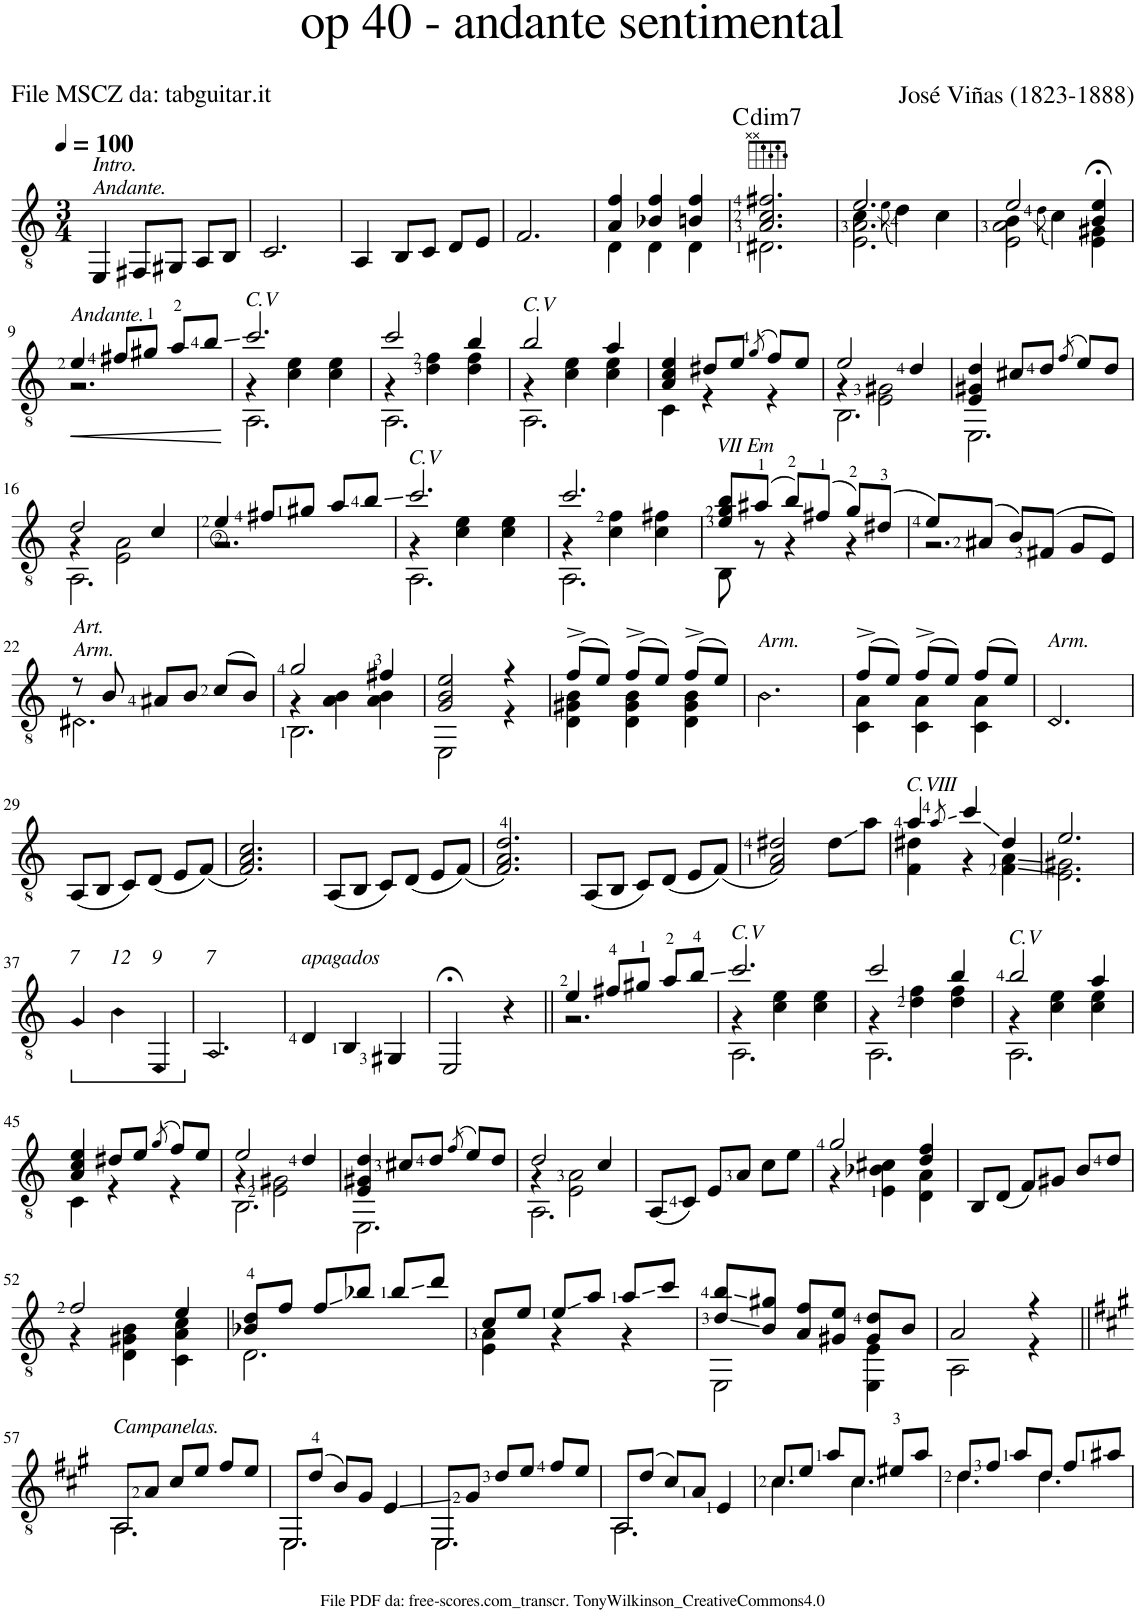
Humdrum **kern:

**kern	**dynam	**harte
*part1	*part1	*part1
*staff1	*staff1	*
*I"Guitar	*	*
*I'Guit.	*	*
*clefGv2	*	*
*k[]	*	*
*M3/4	*	*
*MM100	*	*
=1	=1	=1
!LO:TX:a:i:t=Intro.	!	!
!LO:TX:a:t=Andante.	!	!
4EE/	.	.
8FF#X/L	.	.
8GG#X/J	.	.
8AA/L	.	.
8BB/J	.	.
=2	=2	=2
2.C/	.	.
=3	=3	=3
4AA/	.	.
8BB/L	.	.
8C/J	.	.
8D/L	.	.
8E/J	.	.
=4	=4	=4
2.F/	.	.
=5	=5	=5
*^	*	*
4A/ 4f/	4D\	.	.
4B-X/ 4f/	4D\	.	.
4Bn/ 4f/	4D\	.	.
=6	=6	=6	=6
!	!	!	!LO:H:kt=dim7
2.A/ 2.c/ 2.f#X/	2.D#X\	.	C:dim7
=7	=7	=7	=7
*	*^	*	*
2.e/	4c\	2.E\ 2.A\	.	.
.	(8qe\	.	.	.
.	4d\)	.	.	.
.	4c\	.	.	.
=8	=8	=8	=8	=8
2e/	4B\	2E\ 2A\	.	.
.	(8qd\	.	.	.
.	4c\)	.	.	.
4B/;< 4e/;<	4ryy	4E\ 4G#X\	.	.
!!LO:LB:g=z	!!	!!
=9	=9	=9	=9	=9
!LO:TX:a:i:t=Andante.	!	!	!	!
!	!	!	!LO:HP:b	!
*	*v	*v	*	*
4e/	2.r	<	.
8f#X/L	.	.	.
8g#X/J	.	.	.
8a/L	.	.	.
8b/J	.	.	.
*v	*v	*	*
.	[	.
=10	=10	=10
*^	*	*
*	*^	*	*
!LO:TX:a:i:t=C.V	!	!	!	!
2.cc/	4r	2.AA\	.	.
.	4c\ 4e\	.	.	.
.	4c\ 4e\	.	.	.
=11	=11	=11	=11	=11
2cc/	4r	2.AA\	.	.
.	4d\ 4f\	.	.	.
4b/	4d\ 4f\	.	.	.
=12	=12	=12	=12	=12
!LO:TX:a:i:t=C.V	!	!	!	!
2b/	4r	2.AA\	.	.
.	4c\ 4e\	.	.	.
4a/	4c\ 4e\	.	.	.
*	*v	*v	*	*
=13	=13	=13	=13
4A/ 4c/ 4e/	4C\	.	.
8d#X/L	4r	.	.
8e/J	.	.	.
(8qg/	.	.	.
8f/L)	4r	.	.
8e/J	.	.	.
=14	=14	=14	=14
*	*^	*	*
2e/	4r	2.BB\	.	.
.	2E\ 2G#X\	.	.	.
4d/	.	.	.	.
*	*v	*v	*	*
=15	=15	=15	=15
4E/ 4G#X/ 4d/	2.EE\	.	.
8c#X/L	.	.	.
8d/J	.	.	.
(8qf/	.	.	.
8e/L)	.	.	.
8d/J	.	.	.
!!LO:LB:g=z	!!
=16	=16	=16	=16
*	*^	*	*
2d/	4r	2.AA\	.	.
.	2E\ 2A\	.	.	.
4c/	.	.	.	.
*	*v	*v	*	*
=17	=17	=17	=17
4e/	2.r	.	.
8f#X/L	.	.	.
8g#X/J	.	.	.
8a/L	.	.	.
8b/J	.	.	.
=18	=18	=18	=18
*	*^	*	*
!LO:TX:a:i:t=C.V	!	!	!	!
2.cc/	4r	2.AA\	.	.
.	4c\ 4e\	.	.	.
.	4c\ 4e\	.	.	.
=19	=19	=19	=19	=19
2.cc/	4r	2.AA\	.	.
.	4c\ 4f\	.	.	.
.	4c\ 4f#X\	.	.	.
*	*v	*v	*	*
=20	=20	=20	=20
!LO:TX:a:i:t=VII Em	!	!	!
8e/ 8g/ 8b/L	8BB\	.	.
(8a#X/J	8r	.	.
8b/L)	4r	.	.
(8f#X/J	.	.	.
8g/L)	4r	.	.
(8d#X/J	.	.	.
=21	=21	=21	=21
8e/L)	2.r	.	.
(8A#X/J	.	.	.
8B/L)	.	.	.
(8F#X/J	.	.	.
8G/L	.	.	.
8E/J)	.	.	.
!!LO:LB:g=z	!!
=22	=22	=22	=22
!LO:TX:a:i:t=Art.	!	!	!
!LO:TX:a:t=Arm.	!	!	!
8r	2.D#X\	.	.
8B/	.	.	.
8A#X/L	.	.	.
8B/J	.	.	.
(8c/L	.	.	.
8B/J)	.	.	.
=23	=23	=23	=23
*	*^	*	*
2g/	4r	2.BB\	.	.
.	4A\ 4B\	.	.	.
4f#X/	4A\ 4B\	.	.	.
*	*v	*v	*	*
=24	=24	=24	=24
2G/ 2B/ 2e/	2EE\	.	.
4r	4r	.	.
=25	=25	=25	=25
(8f^/L	4D\ 4G#X\ 4B\	.	.
8e/J)	.	.	.
(8f^/L	4D\ 4G#\ 4B\	.	.
8e/J)	.	.	.
(8f^/L	4D\ 4G#\ 4B\	.	.
8e/J)	.	.	.
*v	*v	*	*
=26	=26	=26
!LO:TX:a:i:t=Arm.	!	!
2.B\	.	.
=27	=27	=27
*^	*	*
(8f^/L	4C\ 4A\	.	.
8e/J)	.	.	.
(8f^/L	4C\ 4A\	.	.
8e/J)	.	.	.
(8f/L	4C\ 4A\	.	.
8e/J)	.	.	.
*v	*v	*	*
=28	=28	=28
!LO:TX:a:i:t=Arm.	!	!
2.D/	.	.
!!LO:LB:g=z
=29	=29	=29
(8AA/L	.	.
8BB/J	.	.
8C/L)	.	.
(8D/J	.	.
8E/L	.	.
(8F/J)	.	.
=30	=30	=30
2.F/ 2.A/ 2.c/)	.	.
=31	=31	=31
(8AA/L	.	.
8BB/J	.	.
8C/L)	.	.
(8D/J	.	.
8E/L	.	.
(8F/J)	.	.
=32	=32	=32
2.F/ 2.A/ 2.d/)	.	.
=33	=33	=33
(8AA/L	.	.
8BB/J	.	.
8C/L)	.	.
(8D/J	.	.
8E/L	.	.
(8F/J)	.	.
=34	=34	=34
2F/ 2A/ 2d#X/)	.	.
8d#\L	.	.
8a\J	.	.
=35	=35	=35
*^	*	*
!LO:TX:a:i:t=C.VIII	!	!	!
4a/	4F\ 4d#X\	.	.
8qa/	.	.	.
4cc/	4r	.	.
4d#/	4F\ 4A\	.	.
=36	=36	=36	=36
2.e/	2.E\ 2.G#X\	.	.
*v	*v	*	*
!!LO:LB:g=z
=37	=37	=37
*ped	*	*
*^	*	*
!LO:TX:a:i:t=7	!	!	!
*v	*v	*	*
4G/	.	.
!LO:TX:a:i:t=12	!	!
4B\	.	.
!LO:TX:a:i:t=9	!	!
4EE/	.	.
=38	=38	=38
*Xped	*	*
!LO:TX:a:i:t=7	!	!
2.AA/	.	.
=39	=39	=39
!LO:TX:a:i:t=apagados	!	!
4D/	.	.
4BB/	.	.
4GG#X/	.	.
=40	=40	=40
2EE;</	.	.
4r	.	.
=41||	=41||	=41||
*^	*	*
4e/	2.r	.	.
8f#X/L	.	.	.
8g#X/J	.	.	.
8a/L	.	.	.
8b/J	.	.	.
=42	=42	=42	=42
*	*^	*	*
!LO:TX:a:i:t=C.V	!	!	!	!
2.cc/	4r	2.AA\	.	.
.	4c\ 4e\	.	.	.
.	4c\ 4e\	.	.	.
=43	=43	=43	=43	=43
2cc/	4r	2.AA\	.	.
.	4d\ 4f\	.	.	.
4b/	4d\ 4f\	.	.	.
=44	=44	=44	=44	=44
!LO:TX:a:i:t=C.V	!	!	!	!
2b/	4r	2.AA\	.	.
.	4c\ 4e\	.	.	.
4a/	4c\ 4e\	.	.	.
*	*v	*v	*	*
!!LO:LB:g=z
=45	=45	=45	=45
4A/ 4c/ 4e/	4C\	.	.
8d#X/L	4r	.	.
8e/J	.	.	.
(8qg/	.	.	.
8f/L)	4r	.	.
8e/J	.	.	.
=46	=46	=46	=46
*	*^	*	*
2e/	4r	2.BB\	.	.
.	2E\ 2G#X\	.	.	.
4d/	.	.	.	.
*	*v	*v	*	*
=47	=47	=47	=47
4E/ 4G#X/ 4d/	2.EE\	.	.
8c#X/L	.	.	.
8d/J	.	.	.
(8qf/	.	.	.
8e/L)	.	.	.
8d/J	.	.	.
=48	=48	=48	=48
*	*^	*	*
2d/	4r	2.AA\	.	.
.	2E\ 2A\	.	.	.
4c/	.	.	.	.
*v	*v	*v	*	*
=49	=49	=49
(8AA/L	.	.
8C/J)	.	.
8E/L	.	.
8A/J	.	.
8c\L	.	.
8e\J	.	.
=50	=50	=50
*^	*	*
2g/	4r	.	.
.	4E\ 4B-X\ 4c#X\	.	.
4d/ 4f/	4D\ 4A\	.	.
*v	*v	*	*
=51	=51	=51
8BB/L	.	.
(8D/J	.	.
8F/L)	.	.
8G#X/J	.	.
8B/L	.	.
8d/J	.	.
!!LO:LB:g=z
=52	=52	=52
*^	*	*
2f/	4r	.	.
.	4D\ 4G#X\ 4B\	.	.
4e/	4C\ 4A\ 4c\	.	.
=53	=53	=53	=53
8B-X/ 8d/L	2.D\	.	.
8f/J	.	.	.
8f/L	.	.	.
8b-X/J	.	.	.
8b-/L	.	.	.
8dd/J	.	.	.
=54	=54	=54	=54
8c/L	4E\ 4A\	.	.
8e/J	.	.	.
8e/L	4r	.	.
8a/J	.	.	.
8a/L	4r	.	.
8cc/J	.	.	.
=55	=55	=55	=55
8d/ 8b/L	2EE\	.	.
8B/ 8g#X/J	.	.	.
8A/ 8f/L	.	.	.
8G#X/ 8e/J	.	.	.
8G#/ 8d/L	4EE\ 4E\	.	.
8B/J	.	.	.
=56	=56	=56	=56
2A/	2AA\	.	.
4r	4r	.	.
!!LO:LB:g=z	!!
=57||	=57||	=57||	=57||
*k[f#c#g#]	*	*	*
!LO:TX:a:i:t=Campanelas.	!	!	!
!LO:N:head=open	!	!	!
8AA/L	2.AA\	.	.
8A/J	.	.	.
8c#/L	.	.	.
8e/J	.	.	.
8f#/L	.	.	.
8e/J	.	.	.
=58	=58	=58	=58
!LO:N:head=open	!	!	!
8EE/L	2.EE\	.	.
(8d/J	.	.	.
8B/L)	.	.	.
8G#/J	.	.	.
4E/	.	.	.
=59	=59	=59	=59
!LO:N:head=open	!	!	!
8EE/L	2.EE\	.	.
8G#/J	.	.	.
8d/L	.	.	.
8e/J	.	.	.
8f#/L	.	.	.
8e/J	.	.	.
=60	=60	=60	=60
!LO:N:head=open	!	!	!
8AA/L	2.AA\	.	.
(8d/J	.	.	.
8c#/L)	.	.	.
8A/J	.	.	.
4E/	.	.	.
=61	=61	=61	=61
8c#/L	4.c#\	.	.
8e/J	.	.	.
8a/L	.	.	.
8c#/J	4.c#\	.	.
8e#X/L	.	.	.
8a/J	.	.	.
=62	=62	=62	=62
8d/L	4.d\	.	.
8f#/J	.	.	.
8a/L	.	.	.
8d/J	4.d\	.	.
8f#/L	.	.	.
8a#X/J	.	.	.
*v	*v	*	*
=	=	=
*-	*-	*-
